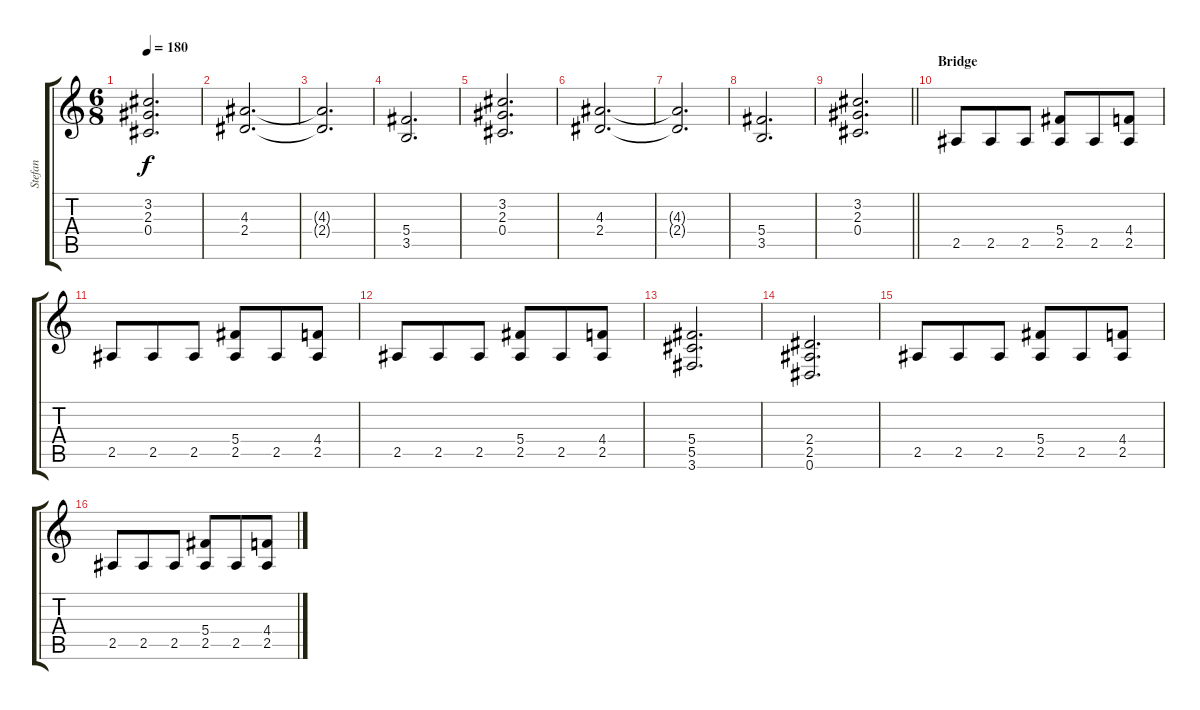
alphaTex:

\track ("Stefan" "Stefan") {instrument overdrivenguitar}
\staff {score tabs}
\tuning (Eb4 Bb3 Gb3 Db3 Ab2 Eb2) {hide}
\ts (6 8)
\tempo 180
\clef g2
\ks c
(3.2 2.3 0.4).2{d dy f} |
(4.3 2.4).2{d} |
(4.3{t} 2.4{t}).2{d} |
(5.4 3.5).2{d} |
(3.2 2.3 0.4).2{d} |
(4.3 2.4).2{d} |
(4.3{t} 2.4{t}).2{d} |
(5.4 3.5).2{d} |
\barLineRight lightlight
(3.2 2.3 0.4).2{d} |
\section ("" "Bridge")
2.5.8 2.5.8 2.5.8 (5.4 2.5).8 2.5.8 (4.4 2.5).8 |
2.5.8 2.5.8 2.5.8 (5.4 2.5).8 2.5.8 (4.4 2.5).8 |
2.5.8 2.5.8 2.5.8 (5.4 2.5).8 2.5.8 (4.4 2.5).8 |
(5.4 5.5 3.6).2{d} |
(2.4 2.5 0.6).2{d} |
2.5.8 2.5.8 2.5.8 (5.4 2.5).8 2.5.8 (4.4 2.5).8 |
2.5.8 2.5.8 2.5.8 (5.4 2.5).8 2.5.8 (4.4 2.5).8
